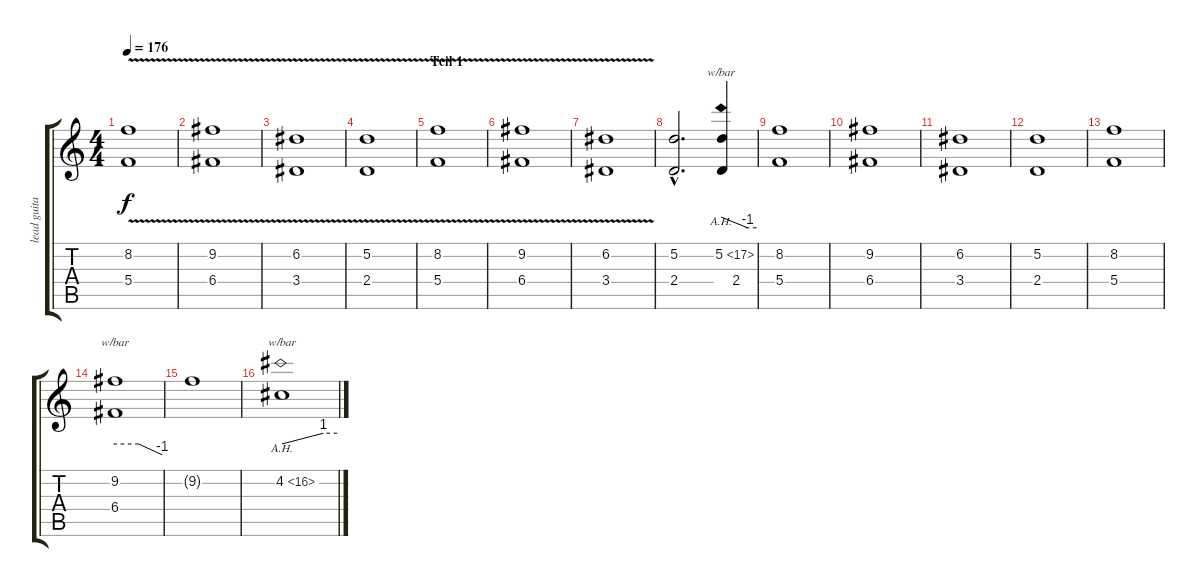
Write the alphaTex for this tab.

\track ("lead guitar" "lead guita") {instrument overdrivenguitar}
\staff {score tabs}
\tuning (D4 A3 F3 C3 G2 D2) {hide}
\ts (4 4)
\tempo 176
\clef g2
\ks c
(8.2{v} 5.4).1{dy f instrument overdrivenguitar} |
(9.2{v} 6.4).1 |
(6.2{v} 3.4).1 |
(5.2{v} 2.4).1 |
\section ("" "Teil 1")
(8.2{v} 5.4).1 |
(9.2{v} 6.4).1 |
(6.2{v} 3.4).1 |
(5.2{hac} 2.4{hac}).2{d} (5.2{ah 12} 2.4).4{tbe (custom default 0 0 45 -4 60 -4)} |
(8.2 5.4).1 |
(9.2 6.4).1 |
(6.2 3.4).1 |
(5.2 2.4).1 |
(8.2 5.4).1 |
(9.2 6.4).1{tbe (custom default 0 0 30 0 60 -4)} |
9.2{t}.1 |
4.2{ah 12}.1{tbe (custom default 0 0 45 4 60 4)}
